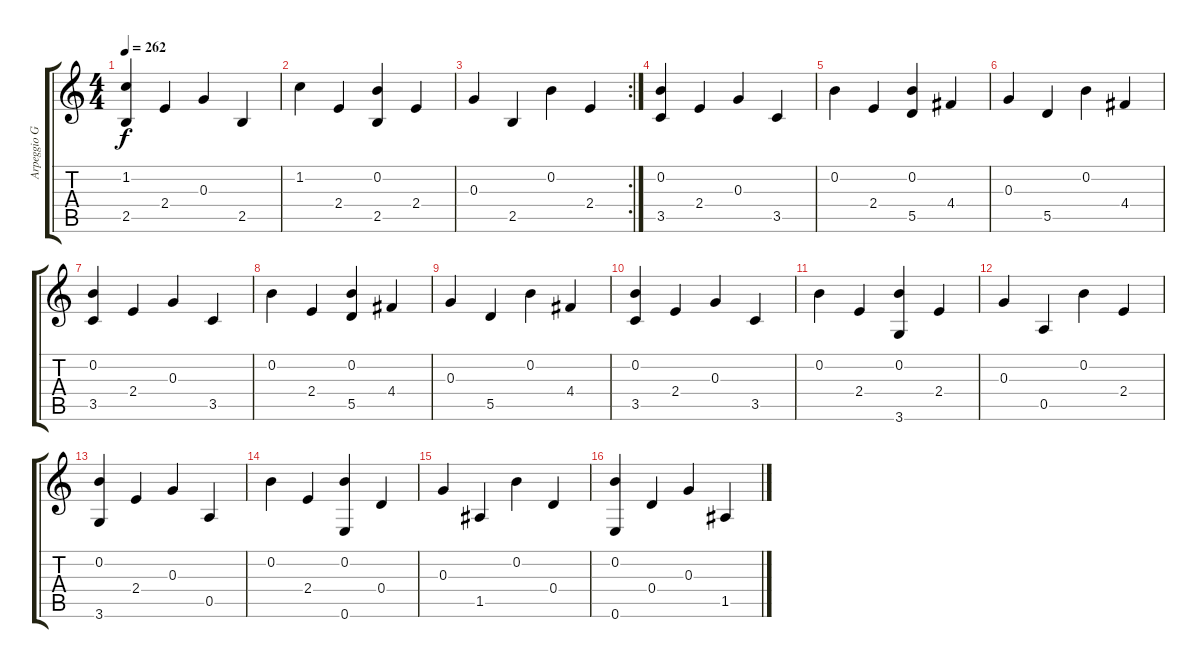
\track ("Arpeggio Guitar" "Arpeggio G") {instrument acousticguitarsteel}
\staff {score tabs}
\tuning (E4 B3 G3 D3 A2 E2) {hide}
\ts (4 4)
\tempo 262
\clef g2
\ks c
(1.2 2.5).4{dy f} 2.4.4 0.3.4 2.5.4 |
1.2.4 2.4.4 (0.2 2.5).4 2.4.4 |
\rc 2
0.3.4 2.5.4 0.2.4 2.4.4 |
(0.2 3.5).4 2.4.4 0.3.4 3.5.4 |
0.2.4 2.4.4 (0.2 5.5).4 4.4.4 |
0.3.4 5.5.4 0.2.4 4.4.4 |
(0.2 3.5).4 2.4.4 0.3.4 3.5.4 |
0.2.4 2.4.4 (0.2 5.5).4 4.4.4 |
0.3.4 5.5.4 0.2.4 4.4.4 |
(0.2 3.5).4 2.4.4 0.3.4 3.5.4 |
0.2.4 2.4.4 (0.2 3.6).4 2.4.4 |
0.3.4 0.5.4 0.2.4 2.4.4 |
(0.2 3.6).4 2.4.4 0.3.4 0.5.4 |
0.2.4 2.4.4 (0.2 0.6).4 0.4.4 |
0.3.4 1.5.4 0.2.4 0.4.4 |
(0.2 0.6).4 0.4.4 0.3.4 1.5.4
